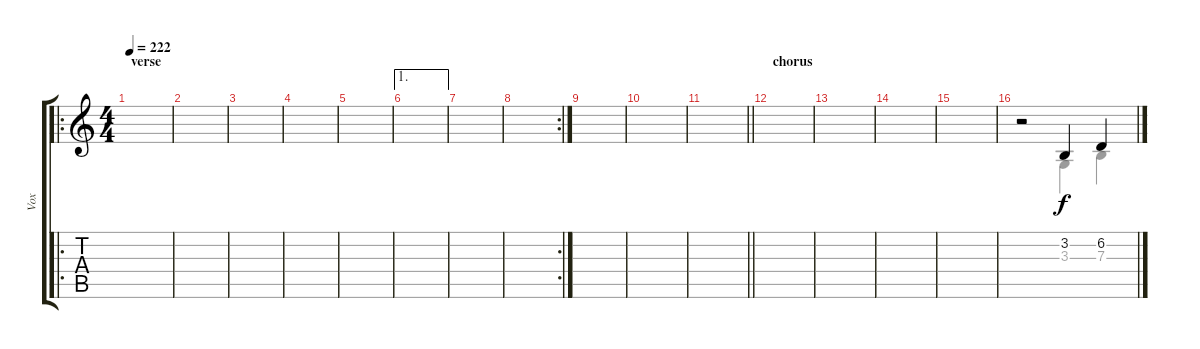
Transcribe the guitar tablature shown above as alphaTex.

\track ("Vox" "Vox") {instrument oboe}
\staff {score tabs}
\tuning (Db4 Ab3 E3 B2 Gb2 B1) {hide}
\voice
\ro
\ts (4 4)
\section ("" "verse")
\tempo 222
\clef g2
\ks c
|
|
|
|
|
\ae 1
|
|
\rc 2
|
|
|
\barLineRight lightlight
|
\section ("" "chorus")
|
|
|
|
r.2 3.2.4 6.2.4
\voice
\clef g2
\ottava regular
\simile none
\ks c
|
|
|
|
|
|
|
|
|
|
\barLineRight lightlight
|
|
|
|
|
r.2 3.3.4 7.3.4
